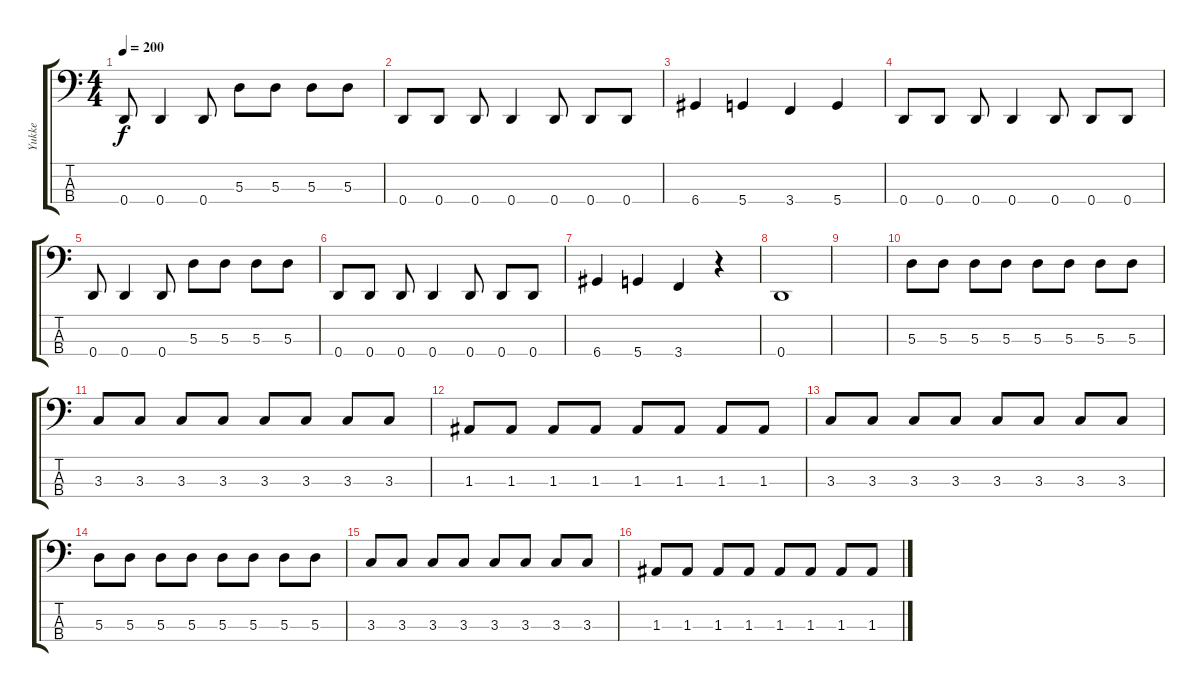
\track ("Yukke" "Yukke") {instrument electricbassfinger}
\staff {score tabs}
\tuning (G2 D2 A1 D1) {hide}
\ts (4 4)
\tempo 200
\clef f4
\ks c
0.4.8{dy f} 0.4.4 0.4.8 5.3.8 5.3.8 5.3.8 5.3.8 |
0.4.8 0.4.8 0.4.8 0.4.4 0.4.8 0.4.8 0.4.8 |
6.4.4 5.4.4 3.4.4 5.4.4 |
0.4.8 0.4.8 0.4.8 0.4.4 0.4.8 0.4.8 0.4.8 |
0.4.8 0.4.4 0.4.8 5.3.8 5.3.8 5.3.8 5.3.8 |
0.4.8 0.4.8 0.4.8 0.4.4 0.4.8 0.4.8 0.4.8 |
6.4.4 5.4.4 3.4.4 r.4 |
0.4.1 |
|
5.3.8 5.3.8 5.3.8 5.3.8 5.3.8 5.3.8 5.3.8 5.3.8 |
3.3.8 3.3.8 3.3.8 3.3.8 3.3.8 3.3.8 3.3.8 3.3.8 |
1.3.8 1.3.8 1.3.8 1.3.8 1.3.8 1.3.8 1.3.8 1.3.8 |
3.3.8 3.3.8 3.3.8 3.3.8 3.3.8 3.3.8 3.3.8 3.3.8 |
5.3.8 5.3.8 5.3.8 5.3.8 5.3.8 5.3.8 5.3.8 5.3.8 |
3.3.8 3.3.8 3.3.8 3.3.8 3.3.8 3.3.8 3.3.8 3.3.8 |
1.3.8 1.3.8 1.3.8 1.3.8 1.3.8 1.3.8 1.3.8 1.3.8
